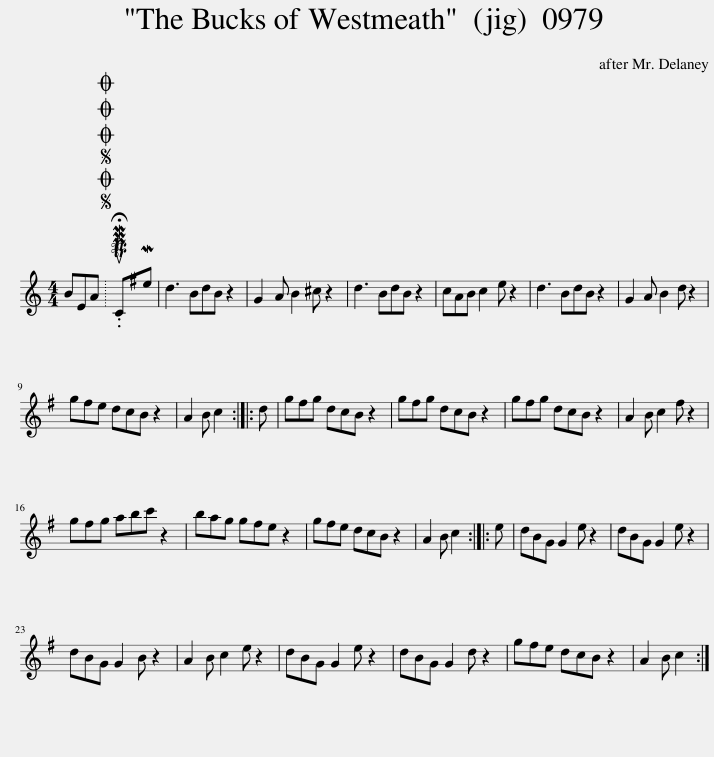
X:1
L:1/8
M:4/4
I:linebreak $
K:C
V:1 treble
V:1
 BEA |SOSOOO .!fermata!PMTuCMe | d3 BdB z2 | G2 A B2 ^c z2 | d3 BdB z2 | %5
 cAB c2 e z2 | d3 BdB z2 | G2 A B2 d z2 |$ g^fe dcB z2 | A2 B c2 :: %10
 d | g^fg dcB z2 | g^fg dcB z2 | g^fg dcB z2 | A2 B c2 ^f z2 |$ %15
 g^fg abc' z2 | bag g^fe z2 | g^fe dcB z2 | A2 B c2 :: e | %20
 dBG G2 e z2 | dBG G2 e z2 |$ dBG G2 B z2 | A2 B c2 e z2 | dBG G2 e z2 | %25
 dBG G2 d z2 | g^fe dcB z2 | A2 B c2 :| %28
